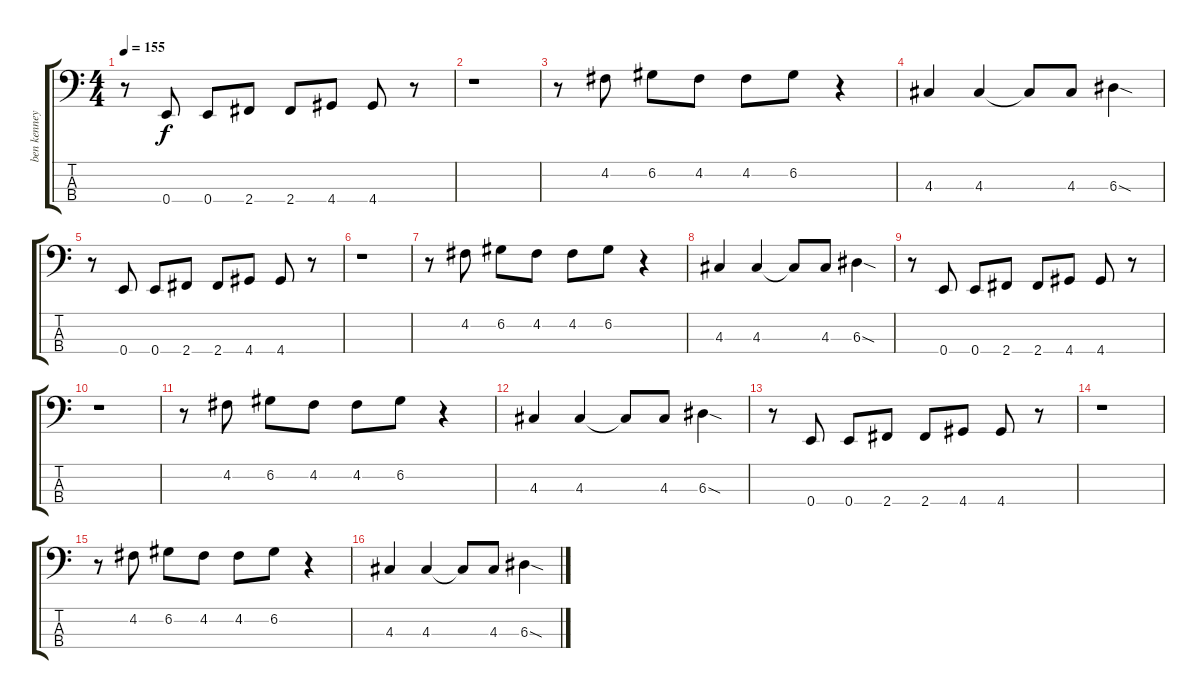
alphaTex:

\track ("ben kenney" "ben kenney") {instrument electricbassfinger}
\staff {score tabs}
\tuning (G2 D2 A1 E1) {hide}
\ts (4 4)
\tempo 155
\clef f4
\ks c
r.8{dy f} 0.4.8 0.4.8 2.4.8 2.4.8 4.4.8 4.4.8 r.8 |
r.1 |
r.8 4.2.8 6.2.8 4.2.8 4.2.8 6.2.8 r.4 |
4.3.4 4.3.4 4.3{t}.8 4.3.8 6.3{sod}.4 |
r.8 0.4.8 0.4.8 2.4.8 2.4.8 4.4.8 4.4.8 r.8 |
r.1 |
r.8 4.2.8 6.2.8 4.2.8 4.2.8 6.2.8 r.4 |
4.3.4 4.3.4 4.3{t}.8 4.3.8 6.3{sod}.4 |
r.8 0.4.8 0.4.8 2.4.8 2.4.8 4.4.8 4.4.8 r.8 |
r.1 |
r.8 4.2.8 6.2.8 4.2.8 4.2.8 6.2.8 r.4 |
4.3.4 4.3.4 4.3{t}.8 4.3.8 6.3{sod}.4 |
r.8 0.4.8 0.4.8 2.4.8 2.4.8 4.4.8 4.4.8 r.8 |
r.1 |
r.8 4.2.8 6.2.8 4.2.8 4.2.8 6.2.8 r.4 |
4.3.4 4.3.4 4.3{t}.8 4.3.8 6.3{sod}.4
